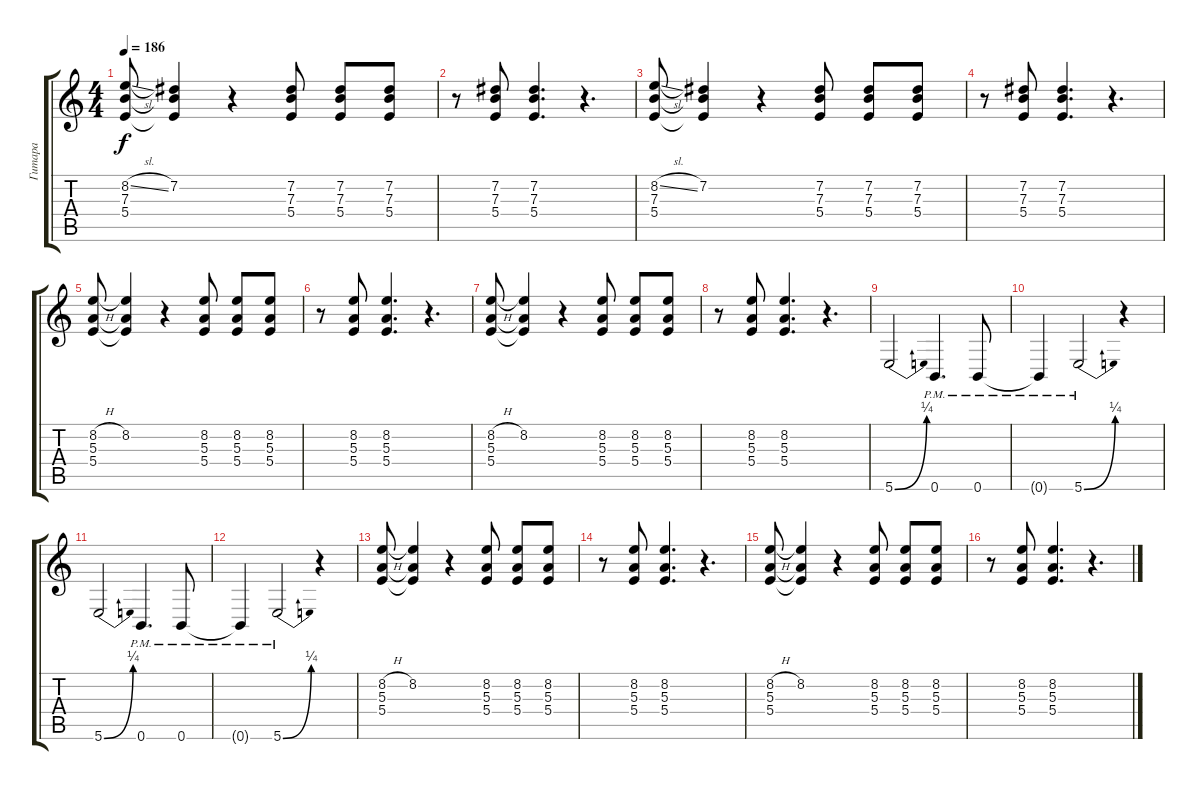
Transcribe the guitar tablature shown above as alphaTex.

\track ("Гитара" "Гитара") {instrument distortionguitar}
\staff {score tabs}
\tuning (Db4 Ab3 E3 B2 Gb2 B1) {hide}
\ts (4 4)
\tempo 186
\clef g2
\ks c
(8.2{sl} 7.3 5.4).8{dy f volume 11 instrument distortionguitar} (7.2 7.3{t} 5.4{t}).4 r.4 (7.2 7.3 5.4).8 (7.2 7.3 5.4).8 (7.2 7.3 5.4).8 |
r.8 (7.2 7.3 5.4).8 (7.2 7.3 5.4).4{d} r.4{d} |
(8.2{sl} 7.3 5.4).8 (7.2 7.3{t} 5.4{t}).4 r.4 (7.2 7.3 5.4).8 (7.2 7.3 5.4).8 (7.2 7.3 5.4).8 |
r.8 (7.2 7.3 5.4).8 (7.2 7.3 5.4).4{d} r.4{d} |
(8.2{h} 5.3 5.4).8 (8.2 5.3{t} 5.4{t}).4 r.4 (8.2 5.3 5.4).8 (8.2 5.3 5.4).8 (8.2 5.3 5.4).8 |
r.8 (8.2 5.3 5.4).8 (8.2 5.3 5.4).4{d} r.4{d} |
(8.2{h} 5.3 5.4).8 (8.2 5.3{t} 5.4{t}).4 r.4 (8.2 5.3 5.4).8 (8.2 5.3 5.4).8 (8.2 5.3 5.4).8 |
r.8 (8.2 5.3 5.4).8 (8.2 5.3 5.4).4{d} r.4{d} |
5.6{be (bend 0 0 60 1)}.2 0.6{pm}.4{d} 0.6{pm}.8 |
0.6{pm t}.4 5.6{be (bend 0 0 60 1) pm}.2 r.4 |
5.6{be (bend 0 0 60 1)}.2 0.6{pm}.4{d} 0.6{pm}.8 |
0.6{pm t}.4 5.6{be (bend 0 0 60 1) pm}.2 r.4 |
(8.2{h} 5.3 5.4).8 (8.2 5.3{t} 5.4{t}).4 r.4 (8.2 5.3 5.4).8 (8.2 5.3 5.4).8 (8.2 5.3 5.4).8 |
r.8 (8.2 5.3 5.4).8 (8.2 5.3 5.4).4{d} r.4{d} |
(8.2{h} 5.3 5.4).8 (8.2 5.3{t} 5.4{t}).4 r.4 (8.2 5.3 5.4).8 (8.2 5.3 5.4).8 (8.2 5.3 5.4).8 |
r.8 (8.2 5.3 5.4).8 (8.2 5.3 5.4).4{d} r.4{d}
